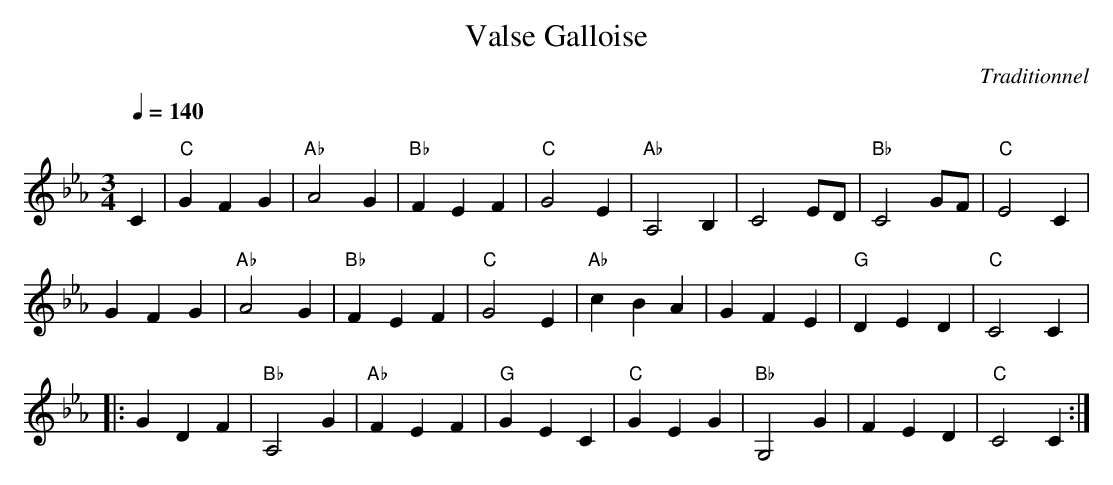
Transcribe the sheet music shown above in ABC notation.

X:1
T:Valse Galloise
C:Traditionnel
M:3/4
L:1/8
Q:1/4=140
K:Cm
P:
C2 |"C"G2 F2 G2|\
"Ab"A4 G2|"Bb"F2 E2 F2|"C"G4 E2|"Ab"A,4 B,2|C4 ED|"Bb"C4 GF|"C"E4 C2|
G2 F2 G2|"Ab"A4 G2|"Bb"F2 E2 F2|"C"G4 E2|"Ab"c2 B2 A2|G2 F2 E2|"G"D2 E2 D2 |"C"C4 C2|:
G2 D2 F2|"Bb"A,4 G2|"Ab"F2 E2 F2|"G"G2 E2 C2|"C"G2 E2 G2|"Bb"G,4 G2 |F2 E2 D2|"C"C4 C2:|
